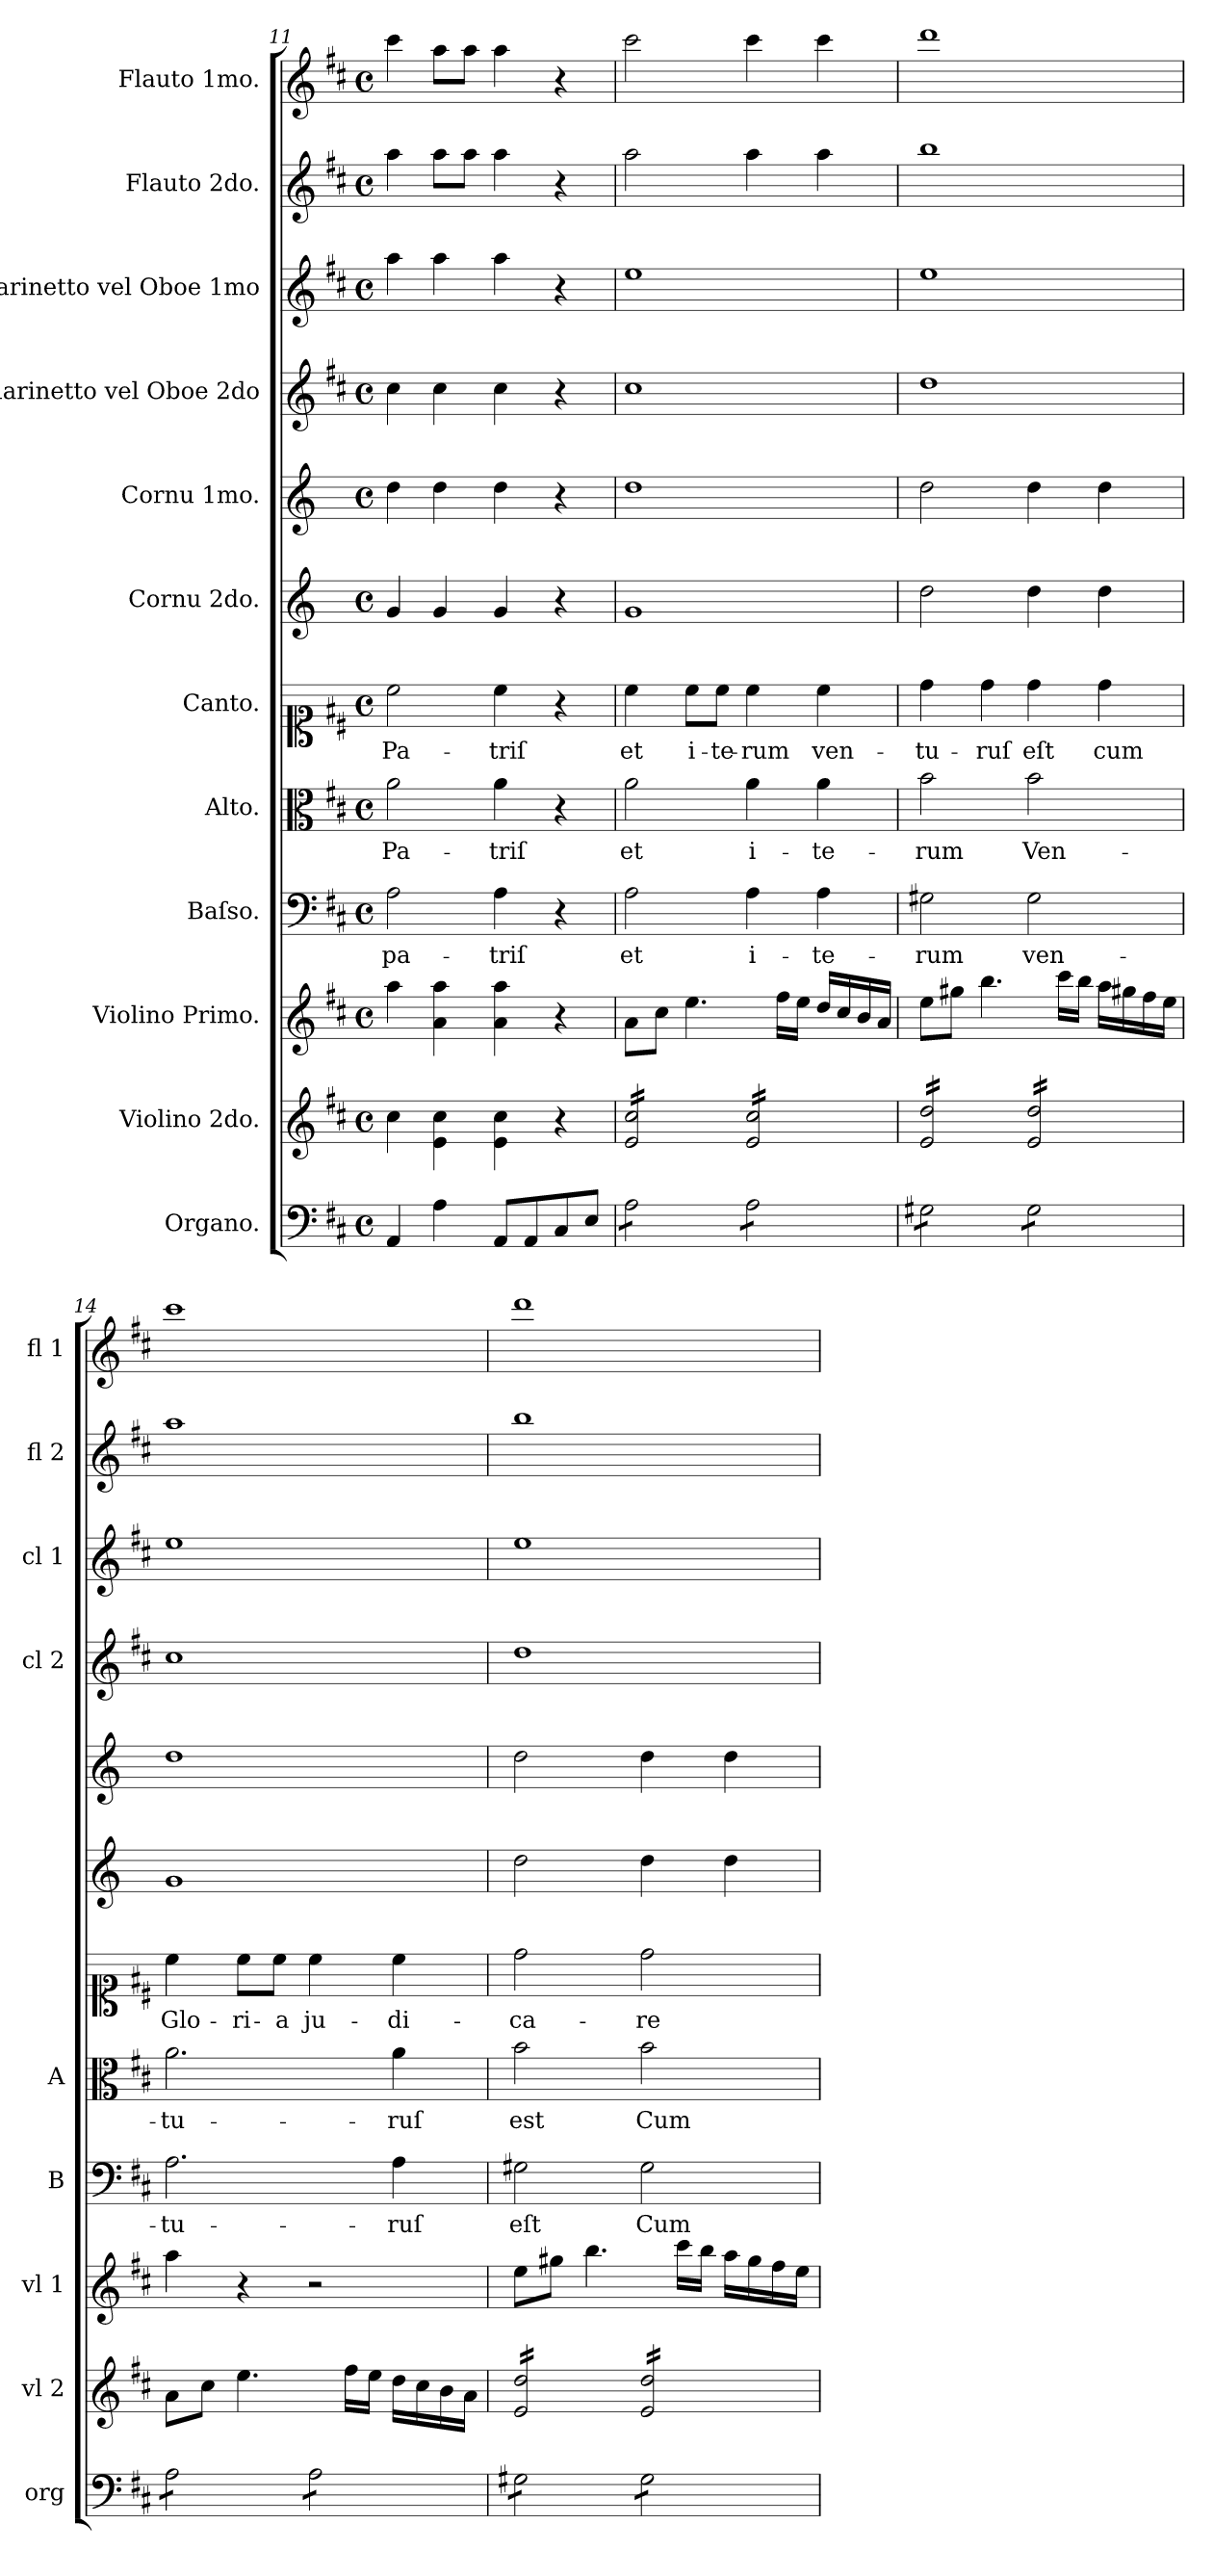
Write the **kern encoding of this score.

**kern	**kern	**kern	**kern	**text	**kern	**text	**kern	**text	**kern	**kern	**kern	**kern	**kern	**kern
*part12	*part11	*part10	*part9	*part9	*part8	*part8	*part7	*part7	*part6	*part5	*part4	*part3	*part2	*part1
*staff12	*staff11	*staff10	*staff9	*staff9	*staff8	*staff8	*staff7	*staff7	*staff6	*staff5	*staff4	*staff3	*staff2	*staff1
*I"Organo.	*I"Violino 2do.	*I"Violino Primo.	*I"Baſso.	*	*I"Alto.	*	*I"Canto.	*	*I"Cornu 2do.	*I"Cornu 1mo.	*I"Clarinetto vel Oboe 2do	*I"Clarinetto vel Oboe 1mo	*I"Flauto 2do.	*I"Flauto 1mo.
*I'org	*I'vl 2	*I'vl 1	*I'B	*	*I'A	*	*	*	*	*	*I'cl 2	*I'cl 1	*I'fl 2	*I'fl 1
*clefF4	*clefG2	*clefG2	*clefF4	*	*clefC3	*	*clefC1	*	*clefG2	*clefG2	*clefG2	*clefG2	*clefG2	*clefG2
*	*	*	*	*	*	*	*	*	*ITrd-1c-2	*ITrd-1c-2	*	*	*	*
*k[f#c#]	*k[f#c#]	*k[f#c#]	*k[f#c#]	*	*k[f#c#]	*	*k[f#c#]	*	*k[f#c#]	*k[f#c#]	*k[f#c#]	*k[f#c#]	*k[f#c#]	*k[f#c#]
*D:	*D:	*D:	*D:	*	*D:	*	*D:	*	*D:	*D:	*D:	*D:	*D:	*D:
*M4/4	*M4/4	*M4/4	*M4/4	*	*M4/4	*	*M4/4	*	*M4/4	*M4/4	*M4/4	*M4/4	*M4/4	*M4/4
*met(c)	*met(c)	*met(c)	*met(c)	*	*met(c)	*	*met(c)	*	*met(c)	*met(c)	*met(c)	*met(c)	*met(c)	*met(c)
=11	=11	=11	=11	=11	=11	=11	=11	=11	=11	=11	=11	=11	=11	=11
4AA/	4cc#\	4aa\	2A\	pa-	2a\	Pa-	2cc#\	Pa-	4a/	4ee\	4cc#\	4aa\	4aa\	4ccc#\
4A\	4e\ 4cc#\	4a\ 4aa\	.	.	.	.	.	.	4a/	4ee\	4cc#\	4aa\	8aa\L	8aa\L
.	.	.	.	.	.	.	.	.	.	.	.	.	8aa\J	8aa\J
8AA/L	4e\ 4cc#\	4a\ 4aa\	4A\	-triſ	4a\	-triſ	4cc#\	-triſ	4a/	4ee\	4cc#\	4aa\	4aa\	4aa\
8AA/	.	.	.	.	.	.	.	.	.	.	.	.	.	.
8C#/	4r	4r	4r	.	4r	.	4r	.	4r	4r	4r	4r	4r	4r
8E/J	.	.	.	.	.	.	.	.	.	.	.	.	.	.
=12	=12	=12	=12	=12	=12	=12	=12	=12	=12	=12	=12	=12	=12	=12
*tremolo	*	*	*	*	*	*	*	*	*	*	*	*	*	*
*	*tremolo	*	*	*	*	*	*	*	*	*	*	*	*	*
8A\L	16e/ 16cc#/LL	8a\L	2A\	et	2a\	et	4cc#\	et	1a	1ee	1cc#	1ee	2aa\	2ccc#\
.	16e/ 16cc#/	.	.	.	.	.	.	.	.	.	.	.	.	.
8A\	16e/ 16cc#/	8cc#\J	.	.	.	.	.	.	.	.	.	.	.	.
.	16e/ 16cc#/	.	.	.	.	.	.	.	.	.	.	.	.	.
8A\	16e/ 16cc#/	4.ee\	.	.	.	.	8cc#\L	i-	.	.	.	.	.	.
.	16e/ 16cc#/	.	.	.	.	.	.	.	.	.	.	.	.	.
8A\J	16e/ 16cc#/	.	.	.	.	.	8cc#\J	-te-	.	.	.	.	.	.
.	16e/ 16cc#/JJ	.	.	.	.	.	.	.	.	.	.	.	.	.
8A\L	16e/ 16cc#/LL	.	4A\	i-	4a\	i-	4cc#\	-rum	.	.	.	.	4aa\	4ccc#\
.	16e/ 16cc#/	.	.	.	.	.	.	.	.	.	.	.	.	.
8A\	16e/ 16cc#/	16ff#\LL	.	.	.	.	.	.	.	.	.	.	.	.
.	16e/ 16cc#/	16ee\JJ	.	.	.	.	.	.	.	.	.	.	.	.
8A\	16e/ 16cc#/	16dd/LL	4A\	-te-	4a\	-te-	4cc#\	ven-	.	.	.	.	4aa\	4ccc#\
.	16e/ 16cc#/	16cc#/	.	.	.	.	.	.	.	.	.	.	.	.
8A\J	16e/ 16cc#/	16b/	.	.	.	.	.	.	.	.	.	.	.	.
.	16e/ 16cc#/JJ	16a/JJ	.	.	.	.	.	.	.	.	.	.	.	.
=13	=13	=13	=13	=13	=13	=13	=13	=13	=13	=13	=13	=13	=13	=13
8G#X\L	16e/ 16dd/LL	8ee\L	2G#X\	-rum	2b\	-rum	4dd\	-tu-	2ee\	2ee\	1dd	1ee	1bb	1ddd
.	16e/ 16dd/	.	.	.	.	.	.	.	.	.	.	.	.	.
8G#X\	16e/ 16dd/	8gg#X\J	.	.	.	.	.	.	.	.	.	.	.	.
.	16e/ 16dd/	.	.	.	.	.	.	.	.	.	.	.	.	.
8G#X\	16e/ 16dd/	4.bb\	.	.	.	.	4dd\	-ruſ	.	.	.	.	.	.
.	16e/ 16dd/	.	.	.	.	.	.	.	.	.	.	.	.	.
8G#X\J	16e/ 16dd/	.	.	.	.	.	.	.	.	.	.	.	.	.
.	16e/ 16dd/JJ	.	.	.	.	.	.	.	.	.	.	.	.	.
8G#\L	16e/ 16dd/LL	.	2G#\	ven-	2b\	Ven-	4dd\	eſt	4ee\	4ee\	.	.	.	.
.	16e/ 16dd/	.	.	.	.	.	.	.	.	.	.	.	.	.
8G#\	16e/ 16dd/	16ccc#\LL	.	.	.	.	.	.	.	.	.	.	.	.
.	16e/ 16dd/	16bb\JJ	.	.	.	.	.	.	.	.	.	.	.	.
8G#\	16e/ 16dd/	16aa\LL	.	.	.	.	4dd\	cum	4ee\	4ee\	.	.	.	.
.	16e/ 16dd/	16gg#X\	.	.	.	.	.	.	.	.	.	.	.	.
8G#\J	16e/ 16dd/	16ff#\	.	.	.	.	.	.	.	.	.	.	.	.
.	16e/ 16dd/JJ	16ee\JJ	.	.	.	.	.	.	.	.	.	.	.	.
*	*Xtremolo	*	*	*	*	*	*	*	*	*	*	*	*	*
=14	=14	=14	=14	=14	=14	=14	=14	=14	=14	=14	=14	=14	=14	=14
8A\L	8a\L	4aa\	2.A\	-tu-	2.a\	-tu-	4cc#\	Glo-	1a	1ee	1cc#	1ee	1aa	1ccc#
8A\	8cc#\J	.	.	.	.	.	.	.	.	.	.	.	.	.
8A\	4.ee\	4r	.	.	.	.	8cc#\L	-ri-	.	.	.	.	.	.
8A\J	.	.	.	.	.	.	8cc#\J	-a	.	.	.	.	.	.
8A\L	.	2r	.	.	.	.	4cc#\	ju-	.	.	.	.	.	.
8A\	16ff#\LL	.	.	.	.	.	.	.	.	.	.	.	.	.
.	16ee\JJ	.	.	.	.	.	.	.	.	.	.	.	.	.
8A\	16dd\LL	.	4A\	-ruſ	4a\	-ruſ	4cc#\	-di-	.	.	.	.	.	.
.	16cc#\	.	.	.	.	.	.	.	.	.	.	.	.	.
8A\J	16b\	.	.	.	.	.	.	.	.	.	.	.	.	.
.	16a\JJ	.	.	.	.	.	.	.	.	.	.	.	.	.
=15	=15	=15	=15	=15	=15	=15	=15	=15	=15	=15	=15	=15	=15	=15
*	*tremolo	*	*	*	*	*	*	*	*	*	*	*	*	*
8G#X\L	16e/ 16dd/LL	8ee\L	2G#X\	eſt	2b\	est	2dd\	-ca-	2ee\	2ee\	1dd	1ee	1bb	1ddd
.	16e/ 16dd/	.	.	.	.	.	.	.	.	.	.	.	.	.
8G#X\	16e/ 16dd/	8gg#X\J	.	.	.	.	.	.	.	.	.	.	.	.
.	16e/ 16dd/	.	.	.	.	.	.	.	.	.	.	.	.	.
8G#X\	16e/ 16dd/	4.bb\	.	.	.	.	.	.	.	.	.	.	.	.
.	16e/ 16dd/	.	.	.	.	.	.	.	.	.	.	.	.	.
8G#X\J	16e/ 16dd/	.	.	.	.	.	.	.	.	.	.	.	.	.
.	16e/ 16dd/JJ	.	.	.	.	.	.	.	.	.	.	.	.	.
8G#\L	16e/ 16dd/LL	.	2G#\	Cum	2b\	Cum	2dd\	-re	4ee\	4ee\	.	.	.	.
.	16e/ 16dd/	.	.	.	.	.	.	.	.	.	.	.	.	.
8G#\	16e/ 16dd/	16ccc#\LL	.	.	.	.	.	.	.	.	.	.	.	.
.	16e/ 16dd/	16bb\JJ	.	.	.	.	.	.	.	.	.	.	.	.
8G#\	16e/ 16dd/	16aa\LL	.	.	.	.	.	.	4ee\	4ee\	.	.	.	.
.	16e/ 16dd/	16gg#\	.	.	.	.	.	.	.	.	.	.	.	.
8G#\J	16e/ 16dd/	16ff#\	.	.	.	.	.	.	.	.	.	.	.	.
*Xtremolo	*	*	*	*	*	*	*	*	*	*	*	*	*	*
.	16e/ 16dd/JJ	16ee\JJ	.	.	.	.	.	.	.	.	.	.	.	.
*	*Xtremolo	*	*	*	*	*	*	*	*	*	*	*	*	*
=	=	=	=	=	=	=	=	=	=	=	=	=	=	=
*-	*-	*-	*-	*-	*-	*-	*-	*-	*-	*-	*-	*-	*-	*-
